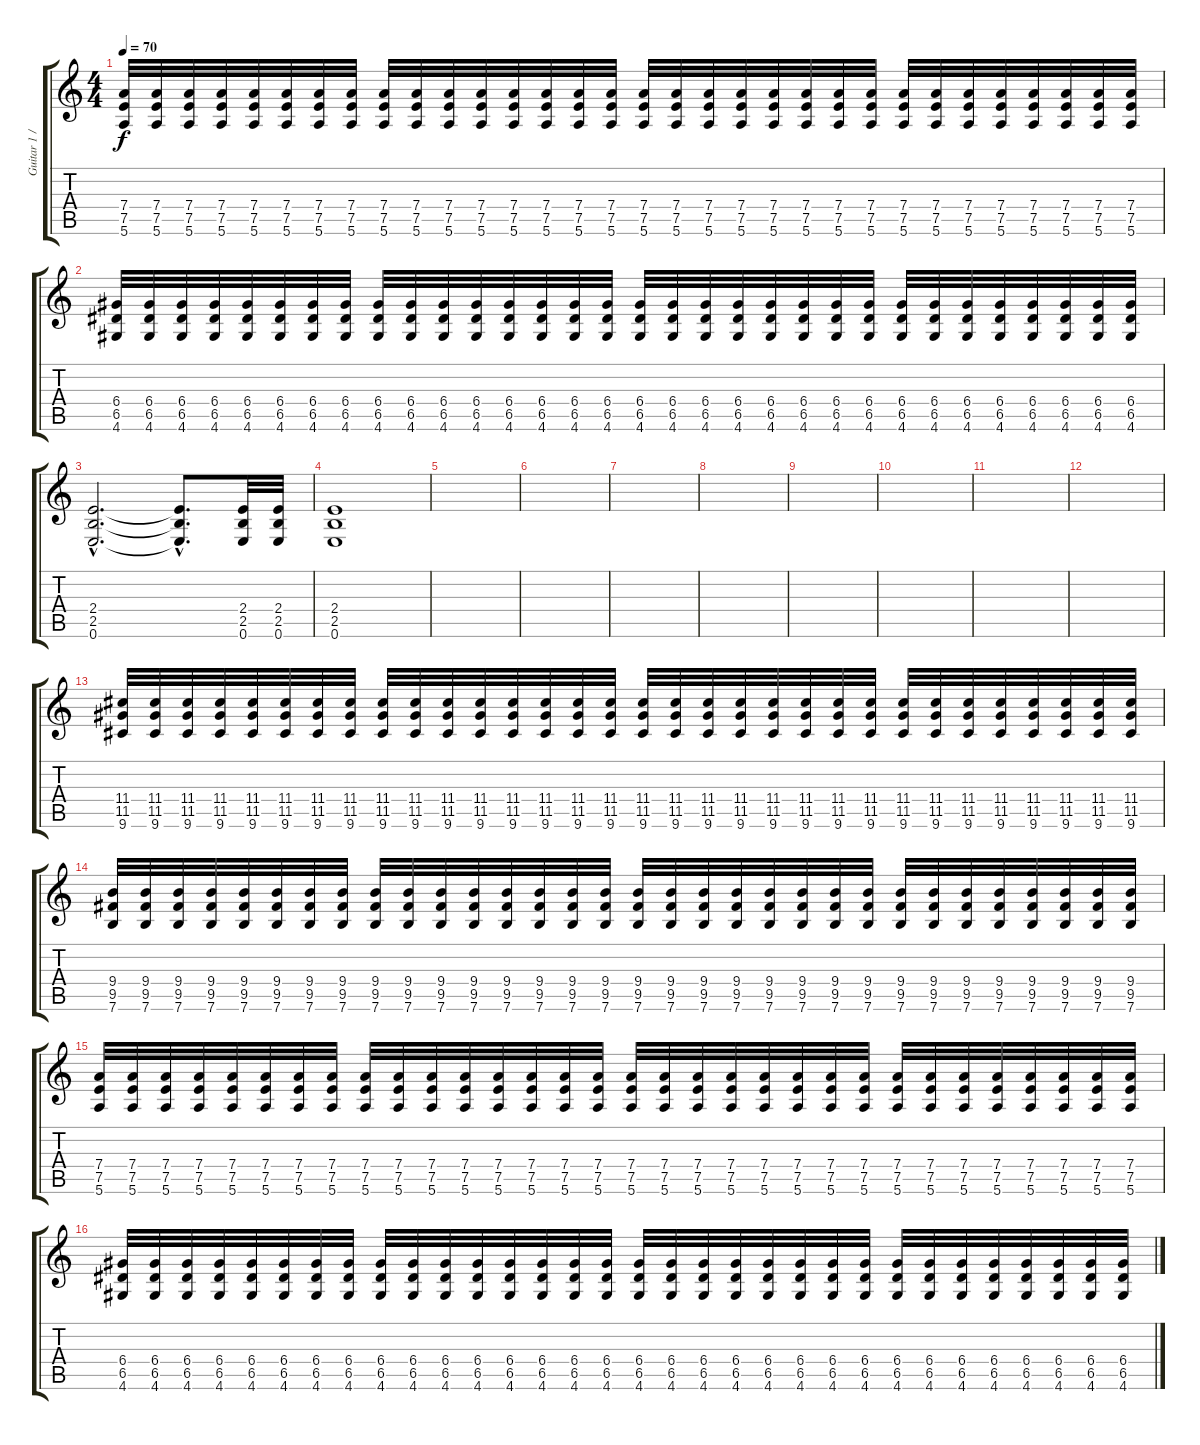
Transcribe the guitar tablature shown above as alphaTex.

\track ("Guitar 1 / Richard Kruspe" "Guitar 1 /") {instrument overdrivenguitar}
\staff {score tabs}
\tuning (E4 B3 G3 D3 A2 E2) {hide}
\ts (4 4)
\tempo 70
\clef g2
\ks c
(7.4 7.5 5.6).32{dy f} (7.4 7.5 5.6).32 (7.4 7.5 5.6).32 (7.4 7.5 5.6).32 (7.4 7.5 5.6).32 (7.4 7.5 5.6).32 (7.4 7.5 5.6).32 (7.4 7.5 5.6).32 (7.4 7.5 5.6).32 (7.4 7.5 5.6).32 (7.4 7.5 5.6).32 (7.4 7.5 5.6).32 (7.4 7.5 5.6).32 (7.4 7.5 5.6).32 (7.4 7.5 5.6).32 (7.4 7.5 5.6).32 (7.4 7.5 5.6).32 (7.4 7.5 5.6).32 (7.4 7.5 5.6).32 (7.4 7.5 5.6).32 (7.4 7.5 5.6).32 (7.4 7.5 5.6).32 (7.4 7.5 5.6).32 (7.4 7.5 5.6).32 (7.4 7.5 5.6).32 (7.4 7.5 5.6).32 (7.4 7.5 5.6).32 (7.4 7.5 5.6).32 (7.4 7.5 5.6).32 (7.4 7.5 5.6).32 (7.4 7.5 5.6).32 (7.4 7.5 5.6).32 |
(6.4 6.5 4.6).32 (6.4 6.5 4.6).32 (6.4 6.5 4.6).32 (6.4 6.5 4.6).32 (6.4 6.5 4.6).32 (6.4 6.5 4.6).32 (6.4 6.5 4.6).32 (6.4 6.5 4.6).32 (6.4 6.5 4.6).32 (6.4 6.5 4.6).32 (6.4 6.5 4.6).32 (6.4 6.5 4.6).32 (6.4 6.5 4.6).32 (6.4 6.5 4.6).32 (6.4 6.5 4.6).32 (6.4 6.5 4.6).32 (6.4 6.5 4.6).32 (6.4 6.5 4.6).32 (6.4 6.5 4.6).32 (6.4 6.5 4.6).32 (6.4 6.5 4.6).32 (6.4 6.5 4.6).32 (6.4 6.5 4.6).32 (6.4 6.5 4.6).32 (6.4 6.5 4.6).32 (6.4 6.5 4.6).32 (6.4 6.5 4.6).32 (6.4 6.5 4.6).32 (6.4 6.5 4.6).32 (6.4 6.5 4.6).32 (6.4 6.5 4.6).32 (6.4 6.5 4.6).32 |
(2.4{hac} 2.5{hac} 0.6{hac}).2{d} (2.4{hac t} 2.5{hac t} 0.6{hac t}).8{d} (2.4 2.5 0.6).32 (2.4 2.5 0.6).32 |
(2.4 2.5 0.6).1 |
|
|
|
|
|
|
|
|
(11.4 11.5 9.6).32 (11.4 11.5 9.6).32 (11.4 11.5 9.6).32 (11.4 11.5 9.6).32 (11.4 11.5 9.6).32 (11.4 11.5 9.6).32 (11.4 11.5 9.6).32 (11.4 11.5 9.6).32 (11.4 11.5 9.6).32 (11.4 11.5 9.6).32 (11.4 11.5 9.6).32 (11.4 11.5 9.6).32 (11.4 11.5 9.6).32 (11.4 11.5 9.6).32 (11.4 11.5 9.6).32 (11.4 11.5 9.6).32 (11.4 11.5 9.6).32 (11.4 11.5 9.6).32 (11.4 11.5 9.6).32 (11.4 11.5 9.6).32 (11.4 11.5 9.6).32 (11.4 11.5 9.6).32 (11.4 11.5 9.6).32 (11.4 11.5 9.6).32 (11.4 11.5 9.6).32 (11.4 11.5 9.6).32 (11.4 11.5 9.6).32 (11.4 11.5 9.6).32 (11.4 11.5 9.6).32 (11.4 11.5 9.6).32 (11.4 11.5 9.6).32 (11.4 11.5 9.6).32 |
(9.4 9.5 7.6).32 (9.4 9.5 7.6).32 (9.4 9.5 7.6).32 (9.4 9.5 7.6).32 (9.4 9.5 7.6).32 (9.4 9.5 7.6).32 (9.4 9.5 7.6).32 (9.4 9.5 7.6).32 (9.4 9.5 7.6).32 (9.4 9.5 7.6).32 (9.4 9.5 7.6).32 (9.4 9.5 7.6).32 (9.4 9.5 7.6).32 (9.4 9.5 7.6).32 (9.4 9.5 7.6).32 (9.4 9.5 7.6).32 (9.4 9.5 7.6).32 (9.4 9.5 7.6).32 (9.4 9.5 7.6).32 (9.4 9.5 7.6).32 (9.4 9.5 7.6).32 (9.4 9.5 7.6).32 (9.4 9.5 7.6).32 (9.4 9.5 7.6).32 (9.4 9.5 7.6).32 (9.4 9.5 7.6).32 (9.4 9.5 7.6).32 (9.4 9.5 7.6).32 (9.4 9.5 7.6).32 (9.4 9.5 7.6).32 (9.4 9.5 7.6).32 (9.4 9.5 7.6).32 |
(7.4 7.5 5.6).32 (7.4 7.5 5.6).32 (7.4 7.5 5.6).32 (7.4 7.5 5.6).32 (7.4 7.5 5.6).32 (7.4 7.5 5.6).32 (7.4 7.5 5.6).32 (7.4 7.5 5.6).32 (7.4 7.5 5.6).32 (7.4 7.5 5.6).32 (7.4 7.5 5.6).32 (7.4 7.5 5.6).32 (7.4 7.5 5.6).32 (7.4 7.5 5.6).32 (7.4 7.5 5.6).32 (7.4 7.5 5.6).32 (7.4 7.5 5.6).32 (7.4 7.5 5.6).32 (7.4 7.5 5.6).32 (7.4 7.5 5.6).32 (7.4 7.5 5.6).32 (7.4 7.5 5.6).32 (7.4 7.5 5.6).32 (7.4 7.5 5.6).32 (7.4 7.5 5.6).32 (7.4 7.5 5.6).32 (7.4 7.5 5.6).32 (7.4 7.5 5.6).32 (7.4 7.5 5.6).32 (7.4 7.5 5.6).32 (7.4 7.5 5.6).32 (7.4 7.5 5.6).32 |
(6.4 6.5 4.6).32 (6.4 6.5 4.6).32 (6.4 6.5 4.6).32 (6.4 6.5 4.6).32 (6.4 6.5 4.6).32 (6.4 6.5 4.6).32 (6.4 6.5 4.6).32 (6.4 6.5 4.6).32 (6.4 6.5 4.6).32 (6.4 6.5 4.6).32 (6.4 6.5 4.6).32 (6.4 6.5 4.6).32 (6.4 6.5 4.6).32 (6.4 6.5 4.6).32 (6.4 6.5 4.6).32 (6.4 6.5 4.6).32 (6.4 6.5 4.6).32 (6.4 6.5 4.6).32 (6.4 6.5 4.6).32 (6.4 6.5 4.6).32 (6.4 6.5 4.6).32 (6.4 6.5 4.6).32 (6.4 6.5 4.6).32 (6.4 6.5 4.6).32 (6.4 6.5 4.6).32 (6.4 6.5 4.6).32 (6.4 6.5 4.6).32 (6.4 6.5 4.6).32 (6.4 6.5 4.6).32 (6.4 6.5 4.6).32 (6.4 6.5 4.6).32 (6.4 6.5 4.6).32
